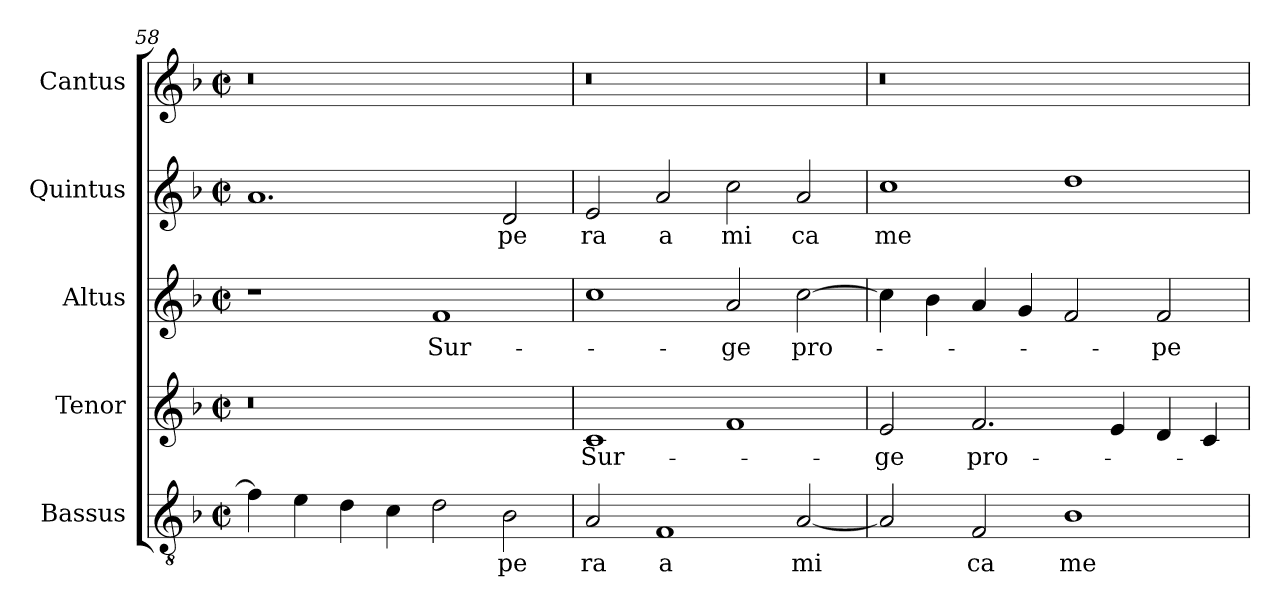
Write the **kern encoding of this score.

**kern	**text	**kern	**text	**kern	**text	**kern	**text	**kern
*part5	*part5	*part4	*part4	*part3	*part3	*part2	*part2	*part1
*staff5	*staff5	*staff4	*staff4	*staff3	*staff3	*staff2	*staff2	*staff1
*I"Bassus	*	*I"Tenor	*	*I"Altus	*	*I"Quintus	*	*I"Cantus
*clefGv2	*	*clefG2	*	*clefG2	*	*clefG2	*	*clefG2
*k[b-]	*	*k[b-]	*	*k[b-]	*	*k[b-]	*	*k[b-]
*F:	*	*F:	*	*F:	*	*F:	*	*F:
*M2/2	*	*M2/2	*	*M2/2	*	*M2/2	*	*M2/2
*met(c|)	*	*met(c|)	*	*met(c|)	*	*met(c|)	*	*met(c|)
=58	=58	=58	=58	=58	=58	=58	=58	=58
4f\]	.	0r	.	1r	.	1.a	.	0r
4e\	.	.	.	.	.	.	.	.
4d\	.	.	.	.	.	.	.	.
4c\	.	.	.	.	.	.	.	.
!	!	!	!	!	!LO:LY:b	!	!	!
2d\	.	.	.	1f	Sur-	.	.	.
!	!LO:LY:b:cj	!	!	!	!	!	!LO:LY:b:cj	!
2B-\	pe	.	.	.	.	2d/	pe	.
=59	=59	=59	=59	=59	=59	=59	=59	=59
!	!LO:LY:b:cj	!	!LO:LY:b	!	!	!	!LO:LY:b:cj	!
2A/	ra	1c	Sur-	1cc	.	2e/	ra	0r
!	!LO:LY:b:cj	!	!	!	!	!	!LO:LY:b:cj	!
1F	a	.	.	.	.	2a/	a	.
!	!	!	!	!	!LO:LY:b:cj	!	!LO:LY:b:cj	!
.	.	1f	.	2a/	-ge	2cc\	mi	.
!	!LO:LY:b	!	!	!	!LO:LY:b	!	!LO:LY:b:cj	!
[<2A/	mi	.	.	[>2cc\	pro-	2a/	ca	.
=60	=60	=60	=60	=60	=60	=60	=60	=60
!	!	!	!LO:LY:b:cj	!	!	!	!LO:LY:b:cj	!
2A/]	.	2e/	-ge	4cc\]	.	1cc	me	0r
.	.	.	.	4b-\	.	.	.	.
!	!LO:LY:b:cj	!	!LO:LY:b	!	!	!	!	!
2F/	ca	2.f/	pro-	4a/	.	.	.	.
.	.	.	.	4g/	.	.	.	.
!	!LO:LY:b:cj	!	!	!	!	!	!	!
1B-	me	.	.	2f/	.	1dd	.	.
.	.	4e/	.	.	.	.	.	.
!	!	!	!	!	!LO:LY:b:cj	!	!	!
.	.	4d/	.	2f/	-pe-	.	.	.
.	.	4c/	.	.	.	.	.	.
=	=	=	=	=	=	=	=	=
*-	*-	*-	*-	*-	*-	*-	*-	*-
